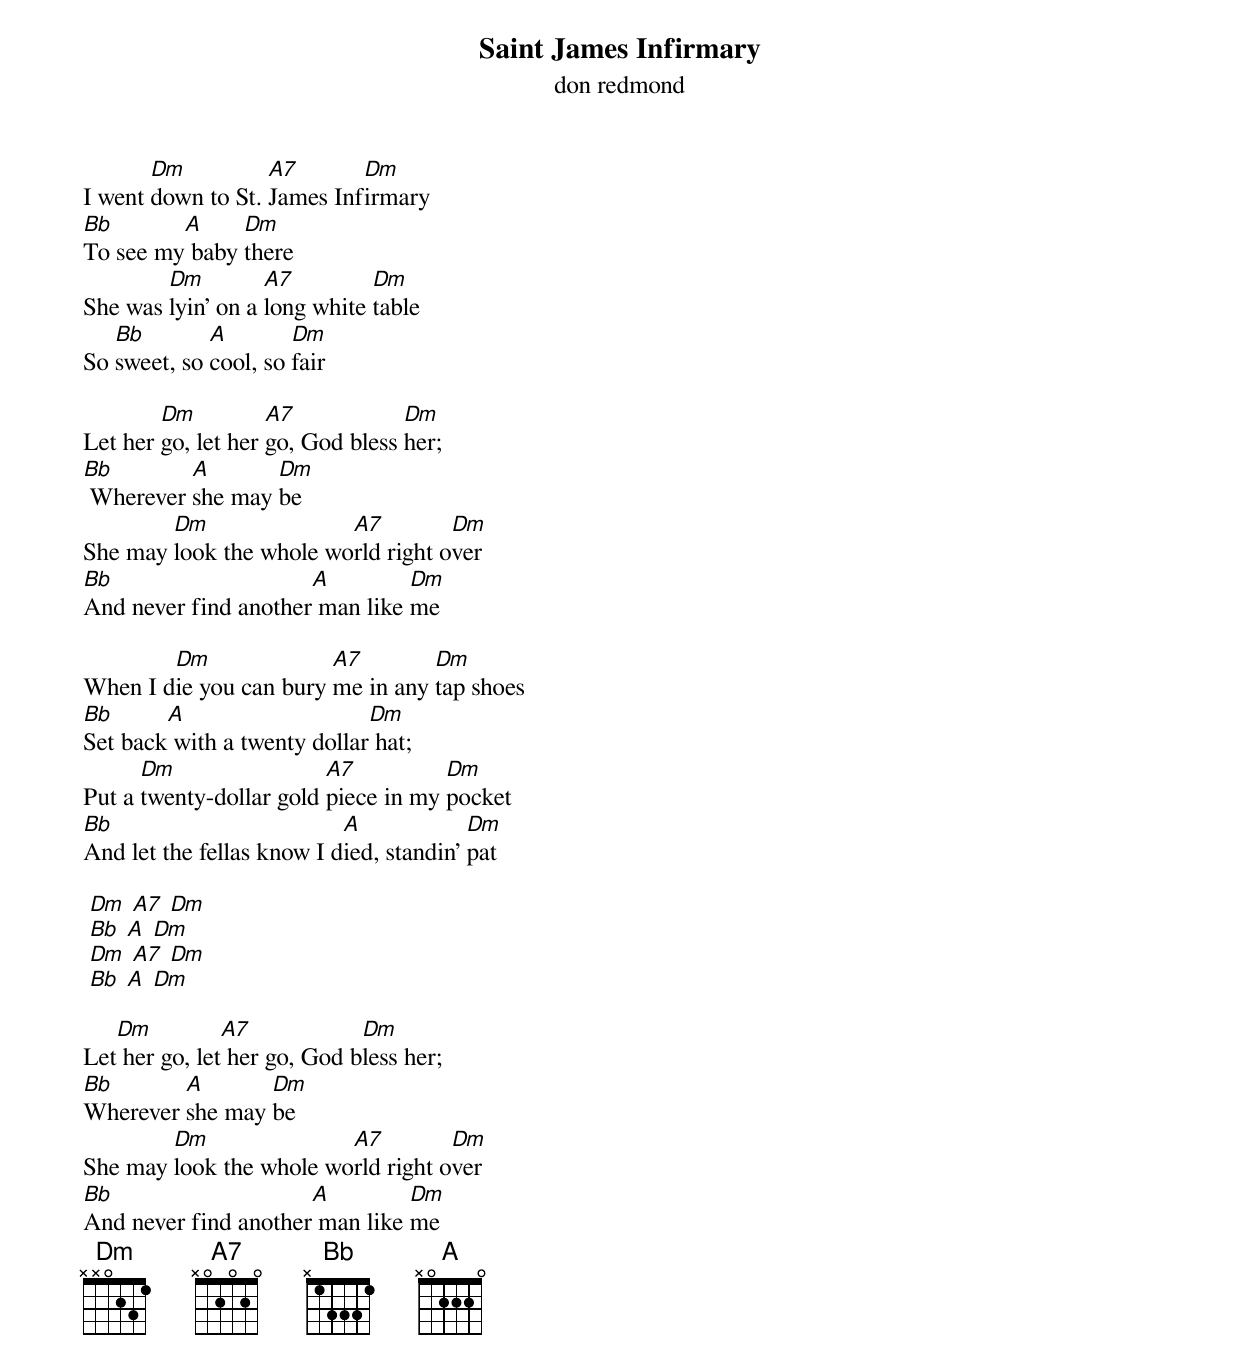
{title: Saint James Infirmary}
{subtitle: don redmond}

I went [Dm]down to St. [A7]James Inf[Dm]irmary
[Bb]To see my[A] baby [Dm]there
She was [Dm]lyin' on a [A7]long white [Dm]table
So [Bb]sweet, so [A]cool, so [Dm]fair

Let her [Dm]go, let her [A7]go, God bless [Dm]her;
[Bb] Wherever [A]she may [Dm]be
She may [Dm]look the whole wo[A7]rld right o[Dm]ver
[Bb]And never find another[A] man like [Dm]me

When I d[Dm]ie you can bury [A7]me in any [Dm]tap shoes
[Bb]Set back[A] with a twenty dollar[Dm] hat;
Put a [Dm]twenty-dollar gold [A7]piece in my [Dm]pocket
[Bb]And let the fellas know I d[A]ied, standin' [Dm]pat

 [Dm] [A7] [Dm]
 [Bb] [A] [Dm]
 [Dm] [A7] [Dm]
 [Bb] [A] [Dm]

Let[Dm] her go, let[A7] her go, God b[Dm]less her;
[Bb]Wherever [A]she may [Dm]be
She may [Dm]look the whole wo[A7]rld right o[Dm]ver
[Bb]And never find another[A] man like [Dm]me
